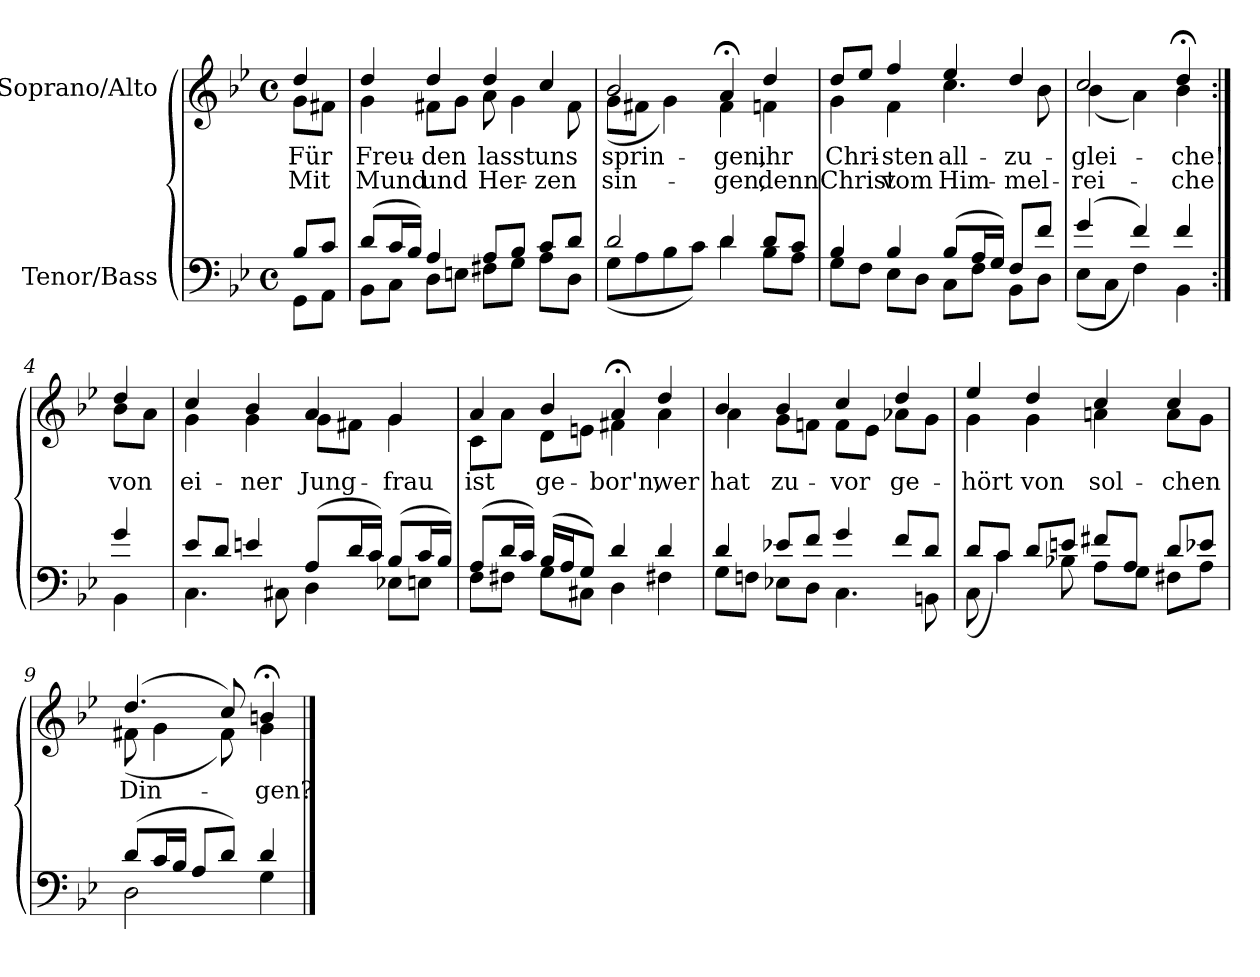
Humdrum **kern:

**kern	**kern	**text	**text
*part2	*part1	*part1	*part1
*staff2	*staff1	*staff1	*staff1
*I"Tenor/Bass	*I"Soprano/Alto	*	*
*clefF4	*clefG2	*	*
*k[b-e-]	*k[b-e-]	*	*
*M4/4	*M4/4	*	*
*met(c)	*met(c)	*	*
=	=	=	=
*^	*	*	*
!	!	!	!LO:LY:b	!LO:LY:b
*	*	*^	*	*
8B-/L	8GG\L	4dd/	8g\L	Für	Mit
8c/J	8AA\J	.	8f#X\J	.	.
=1	=1	=1	=1	=1	=1
!	!	!	!	!LO:LY:b	!LO:LY:b
(8d/L	8BB-\L	4dd/	4g\	Freu-	Mund
16c/L	8C\J	.	.	.	.
16B-/JJ)	.	.	.	.	.
!	!	!	!	!LO:LY:b	!LO:LY:b
4A/	8D\L	4dd/	8f#X\L	-den	und
.	8En\J	.	8g\J	.	.
!	!	!	!	!LO:LY:b	!LO:LY:b
8A/L	8F#X\L	4dd/	8a\	lasst	Her-
8B-/J	8G\J	.	4g\	.	.
!	!	!	!	!LO:LY:b	!LO:LY:b
8c/L	8A\L	4cc/	.	uns	-zen
8d/J	8D\J	.	8f#\	.	.
=2	=2	=2	=2	=2	=2
!	!	!	!	!LO:LY:b	!LO:LY:b
2d/	(8G\L	2b-/	(8g\L	sprin-	sin-
.	8A\	.	8f#X\J	.	.
.	8B-\	.	4g\)	.	.
.	8c\J)	.	.	.	.
!	!	!	!	!LO:LY:b	!LO:LY:b
4d/	4d\	4a;</	4f#\	-gen,	-gen,
!	!	!	!	!LO:LY:b	!LO:LY:b
8d/L	8B-\L	4dd/	4fn\	ihr	denn
8c/J	8A\J	.	.	.	.
=3	=3	=3	=3	=3	=3
!	!	!	!	!LO:LY:b	!LO:LY:b
4B-/	8G\L	8dd/L	4g\	Chri-	Christ
.	8F\J	8ee-/J	.	.	.
!	!	!	!	!LO:LY:b	!LO:LY:b
4B-/	8E-\L	4ff/	4f\	-sten	vom
.	8D\J	.	.	.	.
!	!	!	!	!LO:LY:b	!LO:LY:b
(8B-/L	8C\L	4ee-/	4.cc\	all-	Him-
16A/L	8F\J	.	.	.	.
16G/JJ)	.	.	.	.	.
!	!	!	!	!LO:LY:b	!LO:LY:b
8F/L	8BB-\L	4dd/	.	-zu-	-mel-
8f/J	8D\J	.	8b-\	.	.
=4	=4	=4	=4	=4	=4
!	!	!	!	!LO:LY:b	!LO:LY:b
(4g/	(8E-\L	2cc/	(4b-\	-glei-	-rei-
.	8C\J	.	.	.	.
4f/)	4F\)	.	4a\)	.	.
!	!	!	!	!LO:LY:b	!LO:LY:b
4f/	4BB-\	4dd;</	4b-\	-che!	-che
!!LO:LB:g=z	!!
=4X1:|!	=4X1:|!	=4X1:|!	=4X1:|!	=4X1:|!	=4X1:|!
!	!	!	!	!LO:LY:b	!
4g/	4BB-\	4dd/	8b-\L	von	.
.	.	.	8a\J	.	.
=5	=5	=5	=5	=5	=5
!	!	!	!	!LO:LY:b	!
8e-/L	4.C\	4cc/	4g\	ei-	.
8d/J	.	.	.	.	.
!	!	!	!	!LO:LY:b	!
4en/	.	4b-/	4g\	-ner	.
.	8C#X\	.	.	.	.
!	!	!	!	!LO:LY:b	!
(8A/L	4D\	4a/	8g\L	Jung-	.
16d/L	.	.	8f#X\J	.	.
16c/JJ)	.	.	.	.	.
!	!	!	!	!LO:LY:b	!
(8B-/L	8E-X\L	4g/	4g\	-frau	.
16c/L	8En\J	.	.	.	.
16B-/JJ)	.	.	.	.	.
=6	=6	=6	=6	=6	=6
!	!	!	!	!LO:LY:b	!
(8A/L	8F\L	4a/	8c\L	ist	.
16d/L	8F#X\J	.	8a\J	.	.
16c/JJ)	.	.	.	.	.
!	!	!	!	!LO:LY:b	!
(16B-/LL	8G\L	4b-/	8d\L	ge-	.
16A/J	.	.	.	.	.
8G/J)	8C#X\J	.	8en\J	.	.
!	!	!	!	!LO:LY:b	!
4d/	4D\	4a;</	4f#X\	-bor'n,	.
!	!	!	!	!LO:LY:b	!
4d/	4F#X\	4dd/	4a\	wer	.
!!LO:LB:g=z	!!
=7	=7	=7	=7	=7	=7
!	!	!	!	!LO:LY:b	!
4d/	8G\L	4b-/	4a\	hat	.
.	8Fn\J	.	.	.	.
!	!	!	!	!LO:LY:b	!
8e-X/L	8E-X\L	4b-/	8g\L	zu-	.
8f/J	8D\J	.	8fn\J	.	.
!	!	!	!	!LO:LY:b	!
4g/	4.C\	4cc/	8f\L	-vor	.
.	.	.	8e-\J	.	.
!	!	!	!	!LO:LY:b	!
8f/L	.	4dd/	8a-X\L	ge-	.
8d/J	8BBn\	.	8g\J	.	.
=8	=8	=8	=8	=8	=8
!	!	!	!	!LO:LY:b	!
8d/L	(8C\	4ee-/	4g\	-hört	.
8c/J	4c\)	.	.	.	.
!	!	!	!	!LO:LY:b	!
8d/L	.	4dd/	4g\	von	.
8en/J	8B-X\	.	.	.	.
!	!	!	!	!LO:LY:b	!
8f#X/L	8A\L	4cc/	4an\	sol-	.
8A/J	8G\J	.	.	.	.
!	!	!	!	!LO:LY:b	!
8d/L	8F#X\L	4cc/	8a\L	-chen	.
8e-X/J	8A\J	.	8g\J	.	.
=9	=9	=9	=9	=9	=9
!	!	!	!	!LO:LY:b	!
(8d/L	2D\	(4.dd/	(8f#X\	Din-	.
16c/L	.	.	4g\	.	.
16B-/JJ	.	.	.	.	.
8A/L	.	.	.	.	.
8d/J)	.	8cc/)	8f#\)	.	.
!	!	!	!	!LO:LY:b	!
4d/	4G\	4bn;</	4g\	-gen?	.
*v	*v	*	*	*	*
*	*v	*v	*	*
==	==	==	==
*-	*-	*-	*-
